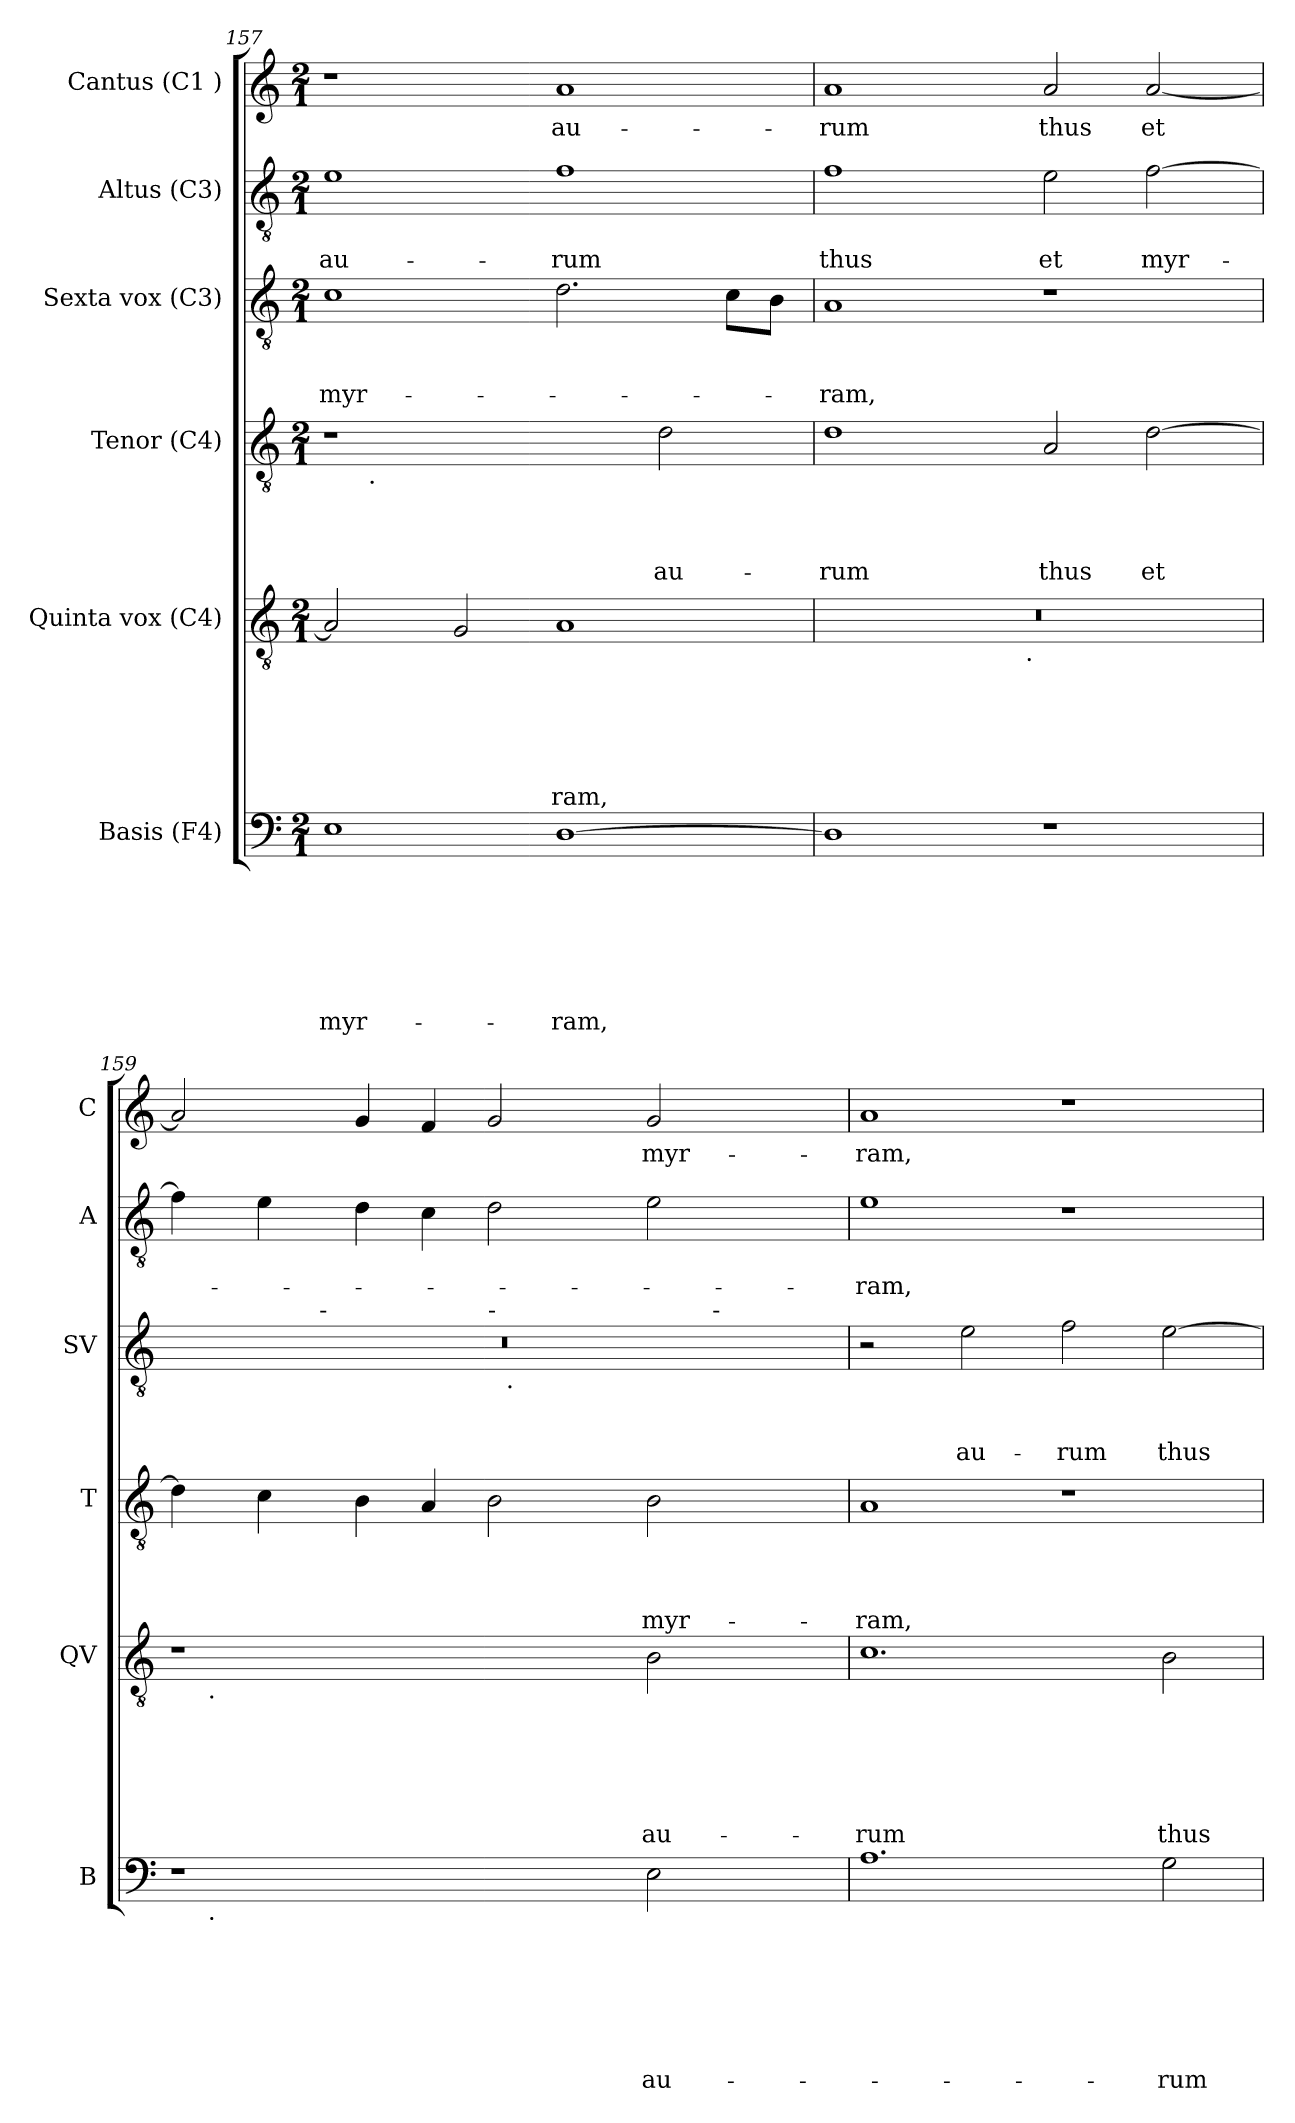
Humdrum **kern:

**kern	**text	**text	**text	**text	**text	**text	**text	**kern	**text	**text	**text	**text	**text	**text	**kern	**text	**text	**text	**text	**kern	**text	**text	**text	**kern	**text	**text	**kern	**text
*part6	*part6	*part6	*part6	*part6	*part6	*part6	*part6	*part5	*part5	*part5	*part5	*part5	*part5	*part5	*part4	*part4	*part4	*part4	*part4	*part3	*part3	*part3	*part3	*part2	*part2	*part2	*part1	*part1
*staff6	*staff6	*staff6	*staff6	*staff6	*staff6	*staff6	*staff6	*staff5	*staff5	*staff5	*staff5	*staff5	*staff5	*staff5	*staff4	*staff4	*staff4	*staff4	*staff4	*staff3	*staff3	*staff3	*staff3	*staff2	*staff2	*staff2	*staff1	*staff1
*I"Basis (F4)	*	*	*	*	*	*	*	*I"Quinta vox (C4)	*	*	*	*	*	*	*I"Tenor (C4)	*	*	*	*	*I"Sexta vox (C3)	*	*	*	*I"Altus (C3)	*	*	*I"Cantus (C1 )	*
*I'B	*	*	*	*	*	*	*	*I'QV	*	*	*	*	*	*	*I'T	*	*	*	*	*I'SV	*	*	*	*I'A	*	*	*I'C	*
*clefF4	*	*	*	*	*	*	*	*clefGv2	*	*	*	*	*	*	*clefGv2	*	*	*	*	*clefGv2	*	*	*	*clefGv2	*	*	*clefG2	*
*k[]	*	*	*	*	*	*	*	*k[]	*	*	*	*	*	*	*k[]	*	*	*	*	*k[]	*	*	*	*k[]	*	*	*k[]	*
*C:	*	*	*	*	*	*	*	*C:	*	*	*	*	*	*	*C:	*	*	*	*	*C:	*	*	*	*C:	*	*	*C:	*
*M2/1	*	*	*	*	*	*	*	*M2/1	*	*	*	*	*	*	*M2/1	*	*	*	*	*M2/1	*	*	*	*M2/1	*	*	*M2/1	*
=157	=157	=157	=157	=157	=157	=157	=157	=157	=157	=157	=157	=157	=157	=157	=157	=157	=157	=157	=157	=157	=157	=157	=157	=157	=157	=157	=157	=157
!	!	!	!	!	!	!	!LO:LY:b	!	!	!	!	!	!	!	!	!	!	!	!	!	!	!	!LO:LY:b	!	!	!LO:LY:b	!	!
*	*	*	*	*	*	*	*	*	*	*	*	*	*	*	*^	*	*	*	*	*	*	*	*	*	*	*	*	*
1E	.	.	.	.	.	.	myr-	2A/]	.	.	.	.	.	.	1r	8ryy	.	.	.	.	1c	.	.	myr-	1e	.	au-	1r	.
!	!	!	!	!	!	!	!	!	!	!	!	!	!	!	!	!LO:TX:b:t=.	!	!	!	!	!	!	!	!	!	!	!	!	!
.	.	.	.	.	.	.	.	.	.	.	.	.	.	.	.	1...ryy	.	.	.	.	.	.	.	.	.	.	.	.	.
.	.	.	.	.	.	.	.	2G/	.	.	.	.	.	.	.	.	.	.	.	.	.	.	.	.	.	.	.	.	.
!	!	!	!	!	!	!	!LO:LY:b	!	!	!	!	!	!	!LO:LY:b	!	!	!	!	!	!	!	!	!	!	!	!	!LO:LY:b	!	!LO:LY:b
[>1D	.	.	.	.	.	.	-ram,	1A	.	.	.	.	.	-ram,	2ryy	.	.	.	.	.	2.d\	.	.	.	1f	.	-rum	1a	au-
!	!	!	!	!	!	!	!	!	!	!	!	!	!	!	!	!	!	!	!	!LO:LY:b	!	!	!	!	!	!	!	!	!
.	.	.	.	.	.	.	.	.	.	.	.	.	.	.	2d\	.	.	.	.	au-	.	.	.	.	.	.	.	.	.
.	.	.	.	.	.	.	.	.	.	.	.	.	.	.	.	.	.	.	.	.	8c\L	.	.	.	.	.	.	.	.
.	.	.	.	.	.	.	.	.	.	.	.	.	.	.	.	.	.	.	.	.	8B\J	.	.	.	.	.	.	.	.
=158	=158	=158	=158	=158	=158	=158	=158	=158	=158	=158	=158	=158	=158	=158	=158	=158	=158	=158	=158	=158	=158	=158	=158	=158	=158	=158	=158	=158	=158
!	!	!	!	!	!	!	!	!	!	!	!	!	!	!	!	!	!	!	!	!LO:LY:b	!	!	!	!LO:LY:b	!	!	!LO:LY:b	!	!LO:LY:b
*	*	*	*	*	*	*	*	*^	*	*	*	*	*	*	*v	*v	*	*	*	*	*	*	*	*	*	*	*	*	*
1D]	.	.	.	.	.	.	.	0r	2ryy	.	.	.	.	.	.	1d	.	.	.	-rum	1A	.	.	-ram,	1f	.	thus	1a	-rum
.	.	.	.	.	.	.	.	.	4...ryy	.	.	.	.	.	.	.	.	.	.	.	.	.	.	.	.	.	.	.	.
!	!	!	!	!	!	!	!	!	!LO:TX:b:t=.	!	!	!	!	!	!	!	!	!	!	!	!	!	!	!	!	!	!	!	!
.	.	.	.	.	.	.	.	.	1ryy	.	.	.	.	.	.	.	.	.	.	.	.	.	.	.	.	.	.	.	.
!	!	!	!	!	!	!	!	!	!	!	!	!	!	!	!	!	!	!	!	!LO:LY:b	!	!	!	!	!	!	!LO:LY:b	!	!LO:LY:b
1r	.	.	.	.	.	.	.	.	.	.	.	.	.	.	.	2A/	.	.	.	thus	1r	.	.	.	2e\	.	et	2a/	thus
!	!	!	!	!	!	!	!	!	!	!	!	!	!	!	!	!	!	!	!	!LO:LY:b	!	!	!	!	!	!	!LO:LY:b	!	!LO:LY:b
.	.	.	.	.	.	.	.	.	.	.	.	.	.	.	.	[<2d\	.	.	.	et	.	.	.	.	[<2f\	.	myr-	[<2a/	et
.	.	.	.	.	.	.	.	.	32ryy	.	.	.	.	.	.	.	.	.	.	.	.	.	.	.	.	.	.	.	.
!!LO:LB:g=z
=159	=159	=159	=159	=159	=159	=159	=159	=159	=159	=159	=159	=159	=159	=159	=159	=159	=159	=159	=159	=159	=159	=159	=159	=159	=159	=159	=159	=159	=159
*^	*	*	*	*	*	*	*	*	*	*	*	*	*	*	*	*	*	*	*	*	*^	*	*	*	*	*	*	*	*
*	*	*	*	*	*	*	*	*	*	*	*	*	*	*	*	*	*	*	*	*	*	*	*^	*	*	*	*	*	*	*	*
*	*	*	*	*	*	*	*	*	*	*	*	*	*	*	*	*	*	*	*	*	*	*	*	*^	*	*	*	*	*	*	*	*
*	*	*	*	*	*	*	*	*	*	*	*	*	*	*	*	*	*	*	*	*	*	*	*	*	*^	*	*	*	*	*	*	*	*
1r	16.ryy	.	.	.	.	.	.	.	1r	16.ryy	.	.	.	.	.	.	4d\]	.	.	.	.	0r	4ryy	1ryy	1ryy	1ryy	.	.	.	4f\]	.	.	2a/]	.
!	!	!	!	!	!	!	!	!	!	!LO:TX:b:t=.	!	!	!	!	!	!	!	!	!	!	!	!	!	!	!	!	!	!	!	!	!	!	!	!
!	!LO:TX:b:t=.	!	!	!	!	!	!	!	!	!	!	!	!	!	!	!	!	!	!	!	!	!	!	!	!	!	!	!	!	!	!	!	!	!
.	1ryy	.	.	.	.	.	.	.	.	1ryy	.	.	.	.	.	.	.	.	.	.	.	.	.	.	.	.	.	.	.	.	.	.	.	.
.	.	.	.	.	.	.	.	.	.	.	.	.	.	.	.	.	4c\	.	.	.	.	.	8ryy	.	.	.	.	.	.	4e\	.	.	.	.
.	.	.	.	.	.	.	.	.	.	.	.	.	.	.	.	.	.	.	.	.	.	.	32ryy	.	.	.	.	.	.	.	.	.	.	.
!	!	!	!	!	!	!	!	!	!	!	!	!	!	!	!	!	!	!	!	!	!	!	!LO:TX:a:t=-	!	!	!	!	!	!	!	!	!	!	!
.	.	.	.	.	.	.	.	.	.	.	.	.	.	.	.	.	.	.	.	.	.	.	1ryy	.	.	.	.	.	.	.	.	.	.	.
.	.	.	.	.	.	.	.	.	.	.	.	.	.	.	.	.	4B\	.	.	.	.	.	.	.	.	.	.	.	.	4d\	.	.	4g/	.
.	.	.	.	.	.	.	.	.	.	.	.	.	.	.	.	.	4A/	.	.	.	.	.	.	.	.	.	.	.	.	4c\	.	.	4f/	.
!	!	!	!	!	!	!	!	!	!	!	!	!	!	!	!	!	!	!	!	!	!	!	!	!LO:TX:a:t=-	!	!	!	!	!	!	!	!	!	!
2ryy	.	.	.	.	.	.	.	.	2ryy	.	.	.	.	.	.	.	2B\	.	.	.	.	.	.	1ryy	32ryy	2ryy	.	.	.	2d\	.	.	2g/	.
!	!	!	!	!	!	!	!	!	!	!	!	!	!	!	!	!	!	!	!	!	!	!	!	!	!LO:TX:b:t=.	!	!	!	!	!	!	!	!	!
.	.	.	.	.	.	.	.	.	.	.	.	.	.	.	.	.	.	.	.	.	.	.	.	.	2ryy	.	.	.	.	.	.	.	.	.
.	2ryy	.	.	.	.	.	.	.	.	2ryy	.	.	.	.	.	.	.	.	.	.	.	.	.	.	.	.	.	.	.	.	.	.	.	.
.	.	.	.	.	.	.	.	.	.	.	.	.	.	.	.	.	.	.	.	.	.	.	2ryy	.	.	.	.	.	.	.	.	.	.	.
!	!	!	!	!	!	!	!	!LO:LY:b	!	!	!	!	!	!	!	!LO:LY:b	!	!	!	!	!LO:LY:b	!	!	!	!	!	!	!	!	!	!	!	!	!LO:LY:b
2E\	.	.	.	.	.	.	.	au-	2B\	.	.	.	.	.	.	au-	2B\	.	.	.	myr-	.	.	.	.	8ryy	.	.	.	2e\	.	.	2g/	myr-
.	.	.	.	.	.	.	.	.	.	.	.	.	.	.	.	.	.	.	.	.	.	.	.	.	4...ryy	.	.	.	.	.	.	.	.	.
.	4ryy	.	.	.	.	.	.	.	.	4ryy	.	.	.	.	.	.	.	.	.	.	.	.	.	.	.	.	.	.	.	.	.	.	.	.
!	!	!	!	!	!	!	!	!	!	!	!	!	!	!	!	!	!	!	!	!	!	!	!	!	!	!LO:TX:a:t=-	!	!	!	!	!	!	!	!
.	.	.	.	.	.	.	.	.	.	.	.	.	.	.	.	.	.	.	.	.	.	.	.	.	.	4.ryy	.	.	.	.	.	.	.	.
.	8ryy	.	.	.	.	.	.	.	.	8ryy	.	.	.	.	.	.	.	.	.	.	.	.	.	.	.	.	.	.	.	.	.	.	.	.
.	.	.	.	.	.	.	.	.	.	.	.	.	.	.	.	.	.	.	.	.	.	.	16.ryy	.	.	.	.	.	.	.	.	.	.	.
.	32ryy	.	.	.	.	.	.	.	.	32ryy	.	.	.	.	.	.	.	.	.	.	.	.	.	.	.	.	.	.	.	.	.	.	.	.
=160	=160	=160	=160	=160	=160	=160	=160	=160	=160	=160	=160	=160	=160	=160	=160	=160	=160	=160	=160	=160	=160	=160	=160	=160	=160	=160	=160	=160	=160	=160	=160	=160	=160	=160
!	!	!	!	!	!	!	!	!	!	!	!	!	!	!	!	!LO:LY:b	!	!	!	!	!LO:LY:b	!	!	!	!	!	!	!	!	!	!	!LO:LY:b	!	!LO:LY:b
*v	*v	*	*	*	*	*	*	*	*	*	*	*	*	*	*	*	*	*	*	*	*	*v	*v	*v	*v	*v	*	*	*	*	*	*	*	*
*	*	*	*	*	*	*	*	*v	*v	*	*	*	*	*	*	*	*	*	*	*	*	*	*	*	*	*	*	*	*
1.A	.	.	.	.	.	.	.	1.c	.	.	.	.	.	-rum	1A	.	.	.	-ram,	2r	.	.	.	1e	.	-ram,	1a	-ram,
!	!	!	!	!	!	!	!	!	!	!	!	!	!	!	!	!	!	!	!	!	!	!	!LO:LY:b	!	!	!	!	!
.	.	.	.	.	.	.	.	.	.	.	.	.	.	.	.	.	.	.	.	2e\	.	.	au-	.	.	.	.	.
!	!	!	!	!	!	!	!	!	!	!	!	!	!	!	!	!	!	!	!	!	!	!	!LO:LY:b	!	!	!	!	!
.	.	.	.	.	.	.	.	.	.	.	.	.	.	.	1r	.	.	.	.	2f\	.	.	-rum	1r	.	.	1r	.
!	!	!	!	!	!	!	!LO:LY:b	!	!	!	!	!	!	!LO:LY:b	!	!	!	!	!	!	!	!	!LO:LY:b	!	!	!	!	!
2G\	.	.	.	.	.	.	-rum	2B\	.	.	.	.	.	thus	.	.	.	.	.	[>2e\	.	.	thus	.	.	.	.	.
=	=	=	=	=	=	=	=	=	=	=	=	=	=	=	=	=	=	=	=	=	=	=	=	=	=	=	=	=
*-	*-	*-	*-	*-	*-	*-	*-	*-	*-	*-	*-	*-	*-	*-	*-	*-	*-	*-	*-	*-	*-	*-	*-	*-	*-	*-	*-	*-
